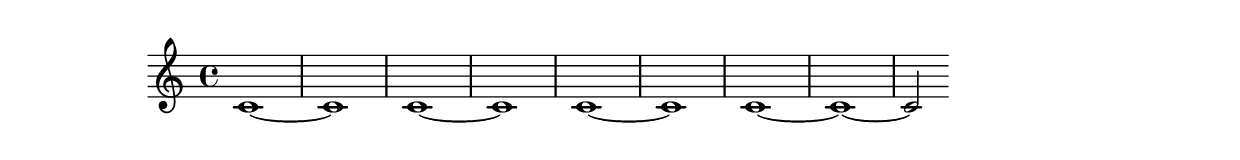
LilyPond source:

\version "2.12.0"

\header{
texidoc="

If the @code{Note_heads_engraver} is replaced by the @code{Completion_heads_engraver},
notes with a duration factor still keep their requested appearance.

"
}

#(set-paper-size "a6")

\layout { ragged-right= ##t }


\new Voice \with {
    \remove "Note_heads_engraver"
    \consists "Completion_heads_engraver"
} \relative c'{

  c\breve |
  c1*2 |
  c2*4 |
  c8*20
}
